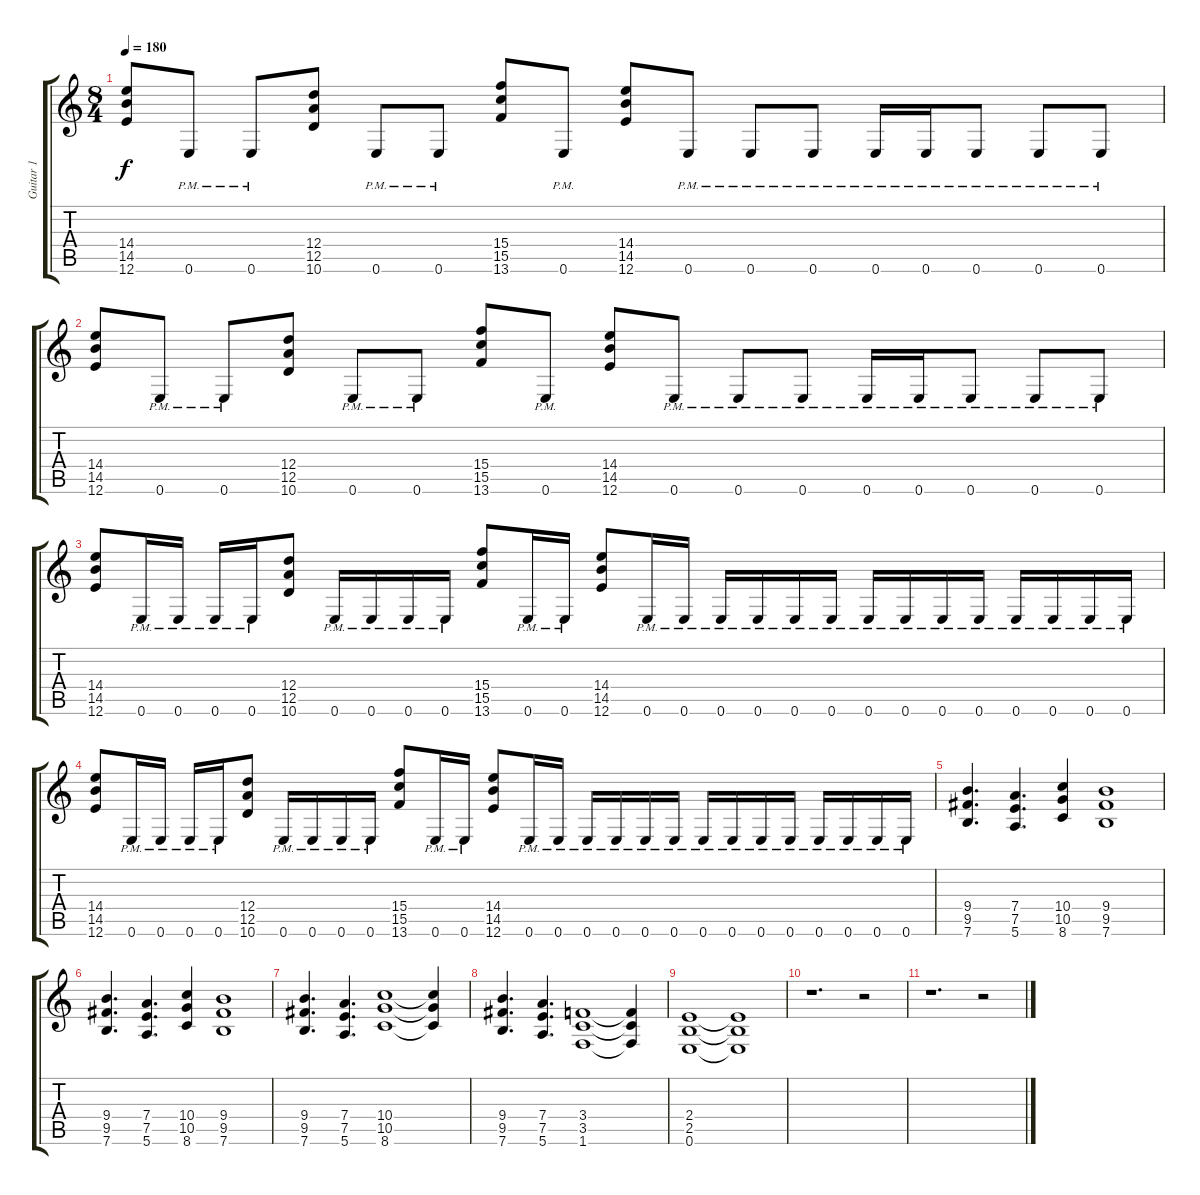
\track ("Guitar 1" "Guitar 1") {instrument distortionguitar}
\staff {score tabs}
\tuning (E4 B3 G3 D3 A2 E2) {hide}
\ts (8 4)
\tempo 180
\clef g2
\ks c
(14.4 14.5 12.6).8{dy f} 0.6{pm}.8 0.6{pm}.8 (12.4 12.5 10.6).8 0.6{pm}.8 0.6{pm}.8 (15.4 15.5 13.6).8 0.6{pm}.8 (14.4 14.5 12.6).8 0.6{pm}.8 0.6{pm}.8 0.6{pm}.8 0.6{pm}.16 0.6{pm}.16 0.6{pm}.8 0.6{pm}.8 0.6{pm}.8 |
(14.4 14.5 12.6).8 0.6{pm}.8 0.6{pm}.8 (12.4 12.5 10.6).8 0.6{pm}.8 0.6{pm}.8 (15.4 15.5 13.6).8 0.6{pm}.8 (14.4 14.5 12.6).8 0.6{pm}.8 0.6{pm}.8 0.6{pm}.8 0.6{pm}.16 0.6{pm}.16 0.6{pm}.8 0.6{pm}.8 0.6{pm}.8 |
(14.4 14.5 12.6).8 0.6{pm}.16 0.6{pm}.16 0.6{pm}.16 0.6{pm}.16 (12.4 12.5 10.6).8 0.6{pm}.16 0.6{pm}.16 0.6{pm}.16 0.6{pm}.16 (15.4 15.5 13.6).8 0.6{pm}.16 0.6{pm}.16 (14.4 14.5 12.6).8 0.6{pm}.16 0.6{pm}.16 0.6{pm}.16 0.6{pm}.16 0.6{pm}.16 0.6{pm}.16 0.6{pm}.16 0.6{pm}.16 0.6{pm}.16 0.6{pm}.16 0.6{pm}.16 0.6{pm}.16 0.6{pm}.16 0.6{pm}.16 |
(14.4 14.5 12.6).8 0.6{pm}.16 0.6{pm}.16 0.6{pm}.16 0.6{pm}.16 (12.4 12.5 10.6).8 0.6{pm}.16 0.6{pm}.16 0.6{pm}.16 0.6{pm}.16 (15.4 15.5 13.6).8 0.6{pm}.16 0.6{pm}.16 (14.4 14.5 12.6).8 0.6{pm}.16 0.6{pm}.16 0.6{pm}.16 0.6{pm}.16 0.6{pm}.16 0.6{pm}.16 0.6{pm}.16 0.6{pm}.16 0.6{pm}.16 0.6{pm}.16 0.6{pm}.16 0.6{pm}.16 0.6{pm}.16 0.6{pm}.16 |
(9.4 9.5 7.6).4{d} (7.4 7.5 5.6).4{d} (10.4 10.5 8.6).4 (9.4 9.5 7.6).1 |
(9.4 9.5 7.6).4{d} (7.4 7.5 5.6).4{d} (10.4 10.5 8.6).4 (9.4 9.5 7.6).1 |
(9.4 9.5 7.6).4{d} (7.4 7.5 5.6).4{d} (10.4 10.5 8.6).1 (10.4{t} 10.5{t} 8.6{t}).4 |
(9.4 9.5 7.6).4{d} (7.4 7.5 5.6).4{d} (3.4 3.5 1.6).1 (3.4{t} 3.5{t} 1.6{t}).4 |
(2.4 2.5 0.6).1 (2.4{t} 2.5{t} 0.6{t}).1 |
r.1{d} r.2 |
r.1{d} r.2
